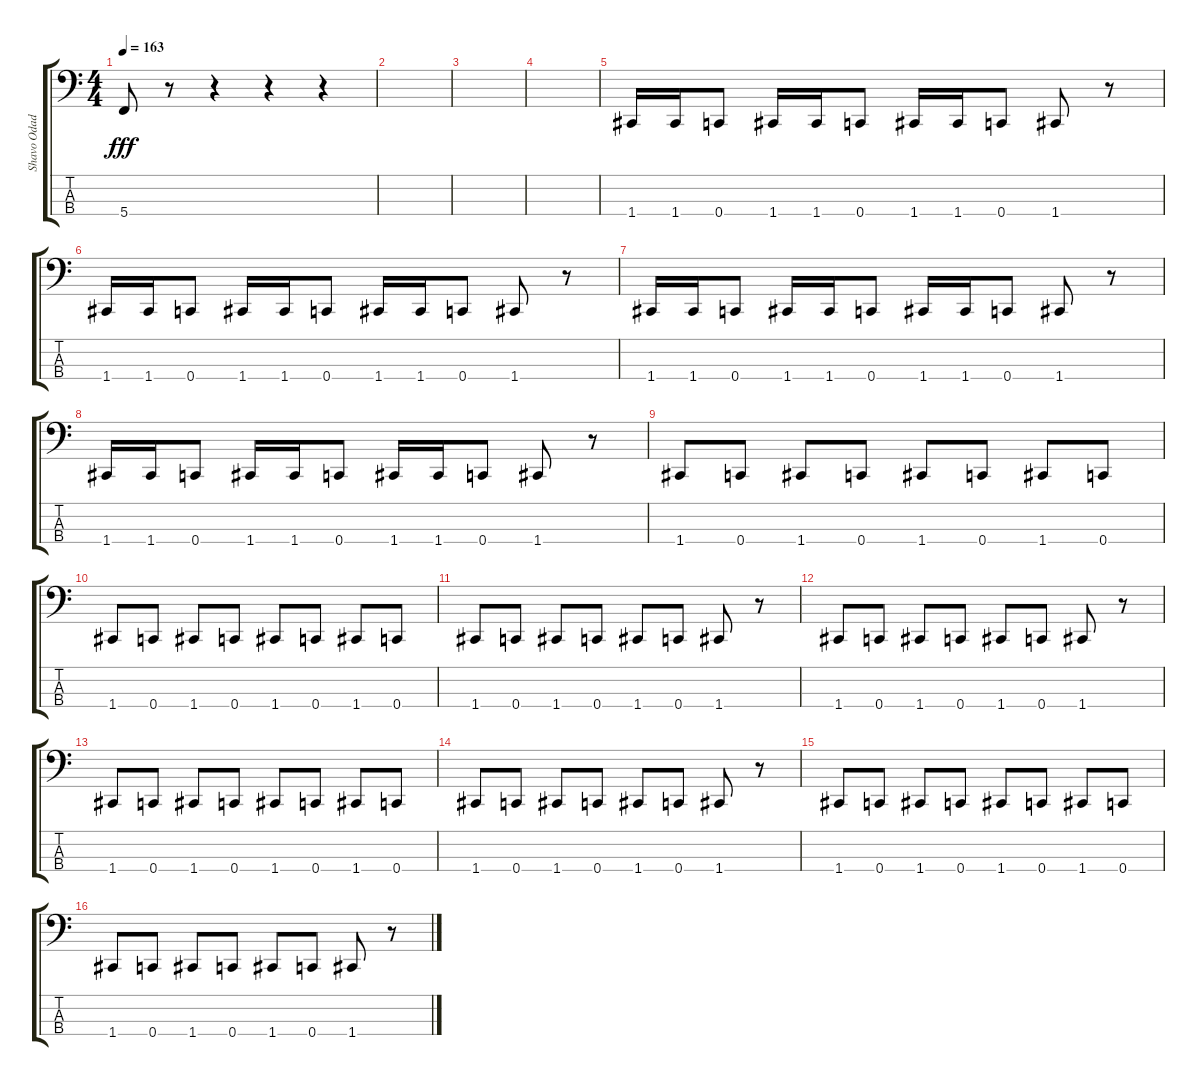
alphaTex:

\track ("Shavo Odadjian" "Shavo Odad") {instrument electricbasspick}
\staff {score tabs}
\tuning (F2 C2 G1 C1) {hide}
\ts (4 4)
\tempo 163
\clef f4
\ks c
5.4.8{dy fff} r.8 r.4 r.4 r.4 |
|
|
|
1.4.16 1.4.16 0.4.8 1.4.16 1.4.16 0.4.8 1.4.16 1.4.16 0.4.8 1.4.8 r.8 |
1.4.16 1.4.16 0.4.8 1.4.16 1.4.16 0.4.8 1.4.16 1.4.16 0.4.8 1.4.8 r.8 |
1.4.16 1.4.16 0.4.8 1.4.16 1.4.16 0.4.8 1.4.16 1.4.16 0.4.8 1.4.8 r.8 |
1.4.16 1.4.16 0.4.8 1.4.16 1.4.16 0.4.8 1.4.16 1.4.16 0.4.8 1.4.8 r.8 |
1.4.8 0.4.8 1.4.8 0.4.8 1.4.8 0.4.8 1.4.8 0.4.8 |
1.4.8 0.4.8 1.4.8 0.4.8 1.4.8 0.4.8 1.4.8 0.4.8 |
1.4.8 0.4.8 1.4.8 0.4.8 1.4.8 0.4.8 1.4.8 r.8 |
1.4.8 0.4.8 1.4.8 0.4.8 1.4.8 0.4.8 1.4.8 r.8 |
1.4.8 0.4.8 1.4.8 0.4.8 1.4.8 0.4.8 1.4.8 0.4.8 |
1.4.8 0.4.8 1.4.8 0.4.8 1.4.8 0.4.8 1.4.8 r.8 |
1.4.8 0.4.8 1.4.8 0.4.8 1.4.8 0.4.8 1.4.8 0.4.8 |
1.4.8 0.4.8 1.4.8 0.4.8 1.4.8 0.4.8 1.4.8 r.8
